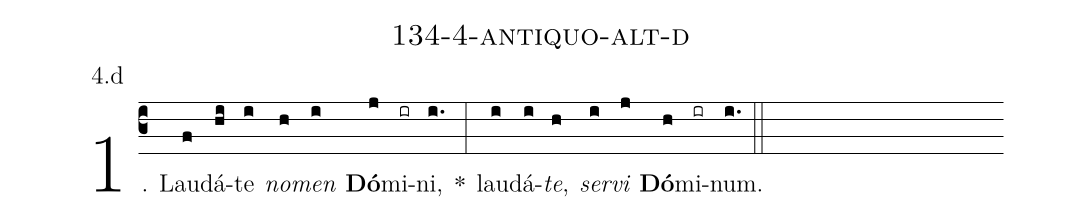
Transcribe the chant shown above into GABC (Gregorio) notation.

name: 134-4-antiquo-alt-d;
annotation: 4.d;
%%
(c3)1. Lau(f)dá(hi)te(i) <i>no</i>(h)<i>men</i>(i) <b>Dó</b>(j)mi(ir)ni,(i.) *(:) lau(i)dá(i)<i>te</i>,(h) <i>ser</i>(i)<i>vi</i>(j) <b>Dó</b>(h)mi(ir)num.(i.) (::)
